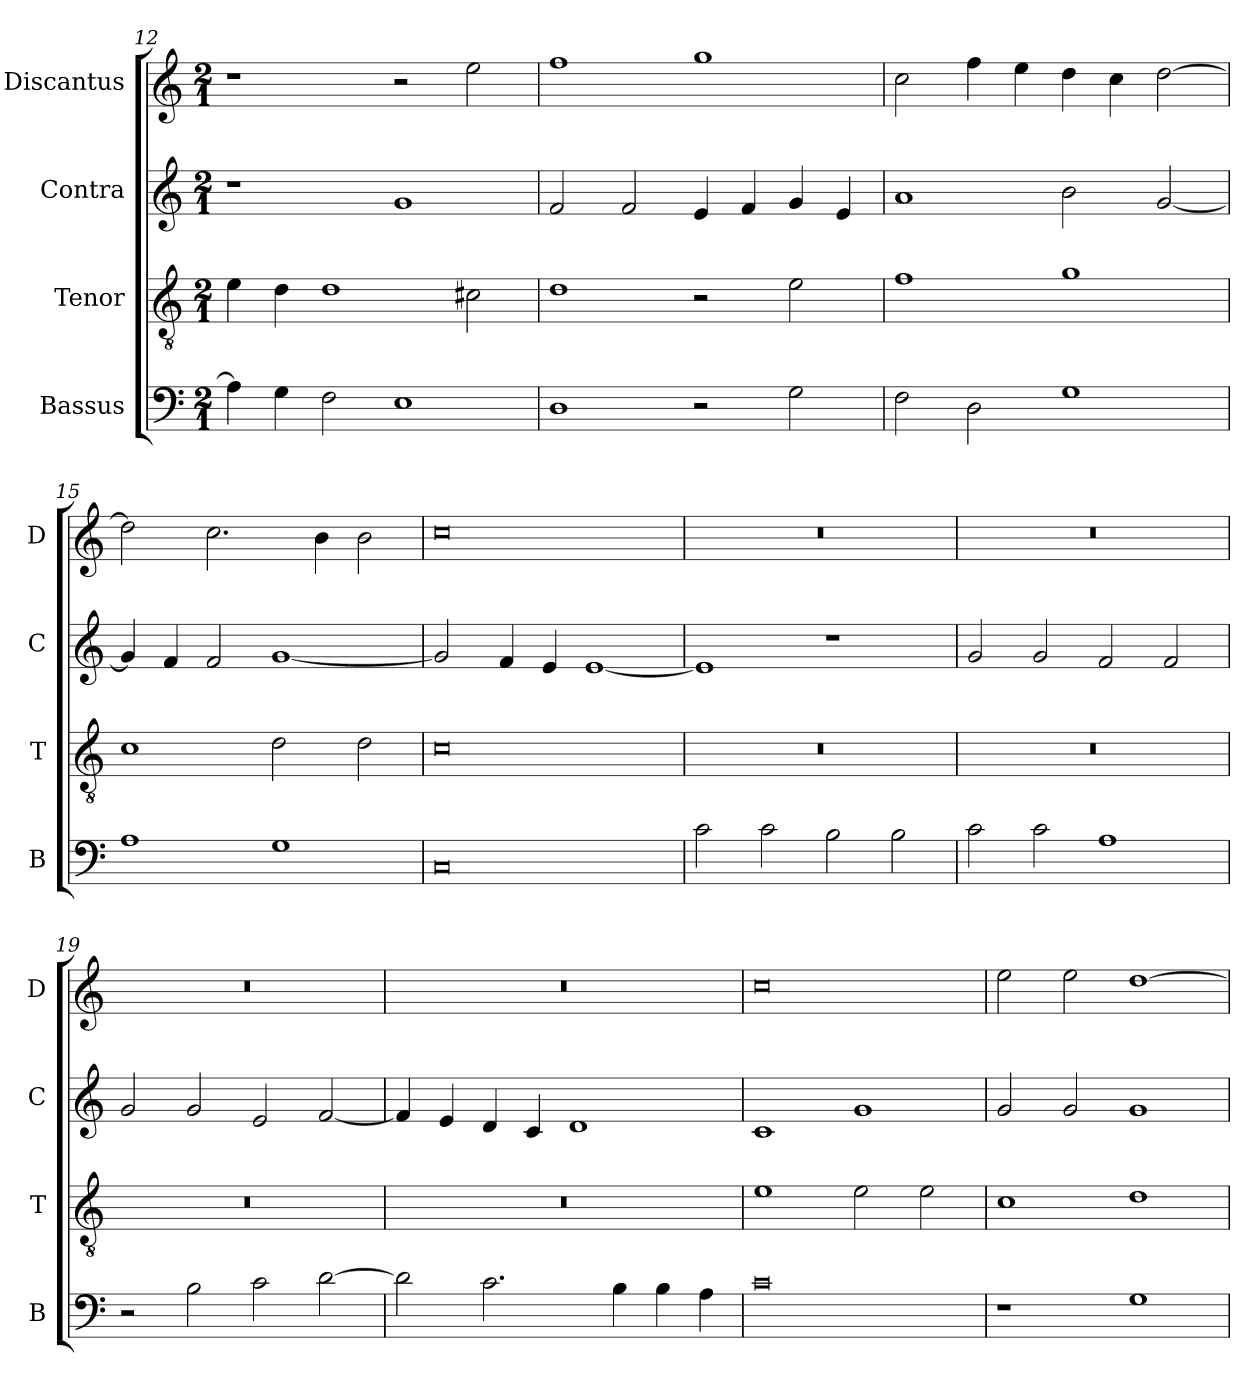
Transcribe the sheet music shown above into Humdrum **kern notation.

**kern	**kern	**kern	**kern
*part4	*part3	*part2	*part1
*staff4	*staff3	*staff2	*staff1
*I"Bassus	*I"Tenor	*I"Contra	*I"Discantus
*I'B	*I'T	*I'C	*I'D
*clefF4	*clefGv2	*clefG2	*clefG2
*k[]	*k[]	*k[]	*k[]
*M2/1	*M2/1	*M2/1	*M2/1
=12	=12	=12	=12
4A\]	4e\	1r	1r
4G\	4d\	.	.
2F\	1d	.	.
1E	.	1g	2r
.	2c#X\	.	2ee\
=13	=13	=13	=13
1D	1d	2f/	1ff
.	.	2f/	.
2r	2r	4e/	1gg
.	.	4f/	.
2G\	2e\	4g/	.
.	.	4e/	.
=14	=14	=14	=14
2F\	1f	1a	2cc\
2D\	.	.	4ff\
.	.	.	4ee\
1G	1g	2b\	4dd\
.	.	.	4cc\
.	.	[2g/	[2dd\
=15	=15	=15	=15
1A	1c	4g/]	2dd\]
.	.	4f/	.
.	.	2f/	2.cc\
1G	2d\	[1g	.
.	.	.	4b\
.	2d\	.	2b\
=16	=16	=16	=16
0C	0c	2g/]	0cc
.	.	4f/	.
.	.	4e/	.
.	.	[1e	.
=17	=17	=17	=17
2c\	0r	1e]	0r
2c\	.	.	.
2B\	.	1r	.
2B\	.	.	.
=18	=18	=18	=18
2c\	0r	2g/	0r
2c\	.	2g/	.
1A	.	2f/	.
.	.	2f/	.
=19	=19	=19	=19
2r	0r	2g/	0r
2B\	.	2g/	.
2c\	.	2e/	.
[2d\	.	[2f/	.
=20	=20	=20	=20
2d\]	0r	4f/]	0r
.	.	4e/	.
2.c\	.	4d/	.
.	.	4c/	.
.	.	1d	.
4B\	.	.	.
4B\	.	.	.
4A\	.	.	.
=21	=21	=21	=21
0c	1e	1c	0cc
.	2e\	1g	.
.	2e\	.	.
=22	=22	=22	=22
1r	1c	2g/	2ee\
.	.	2g/	2ee\
1G	1d	1g	[1dd
=	=	=	=
*-	*-	*-	*-
